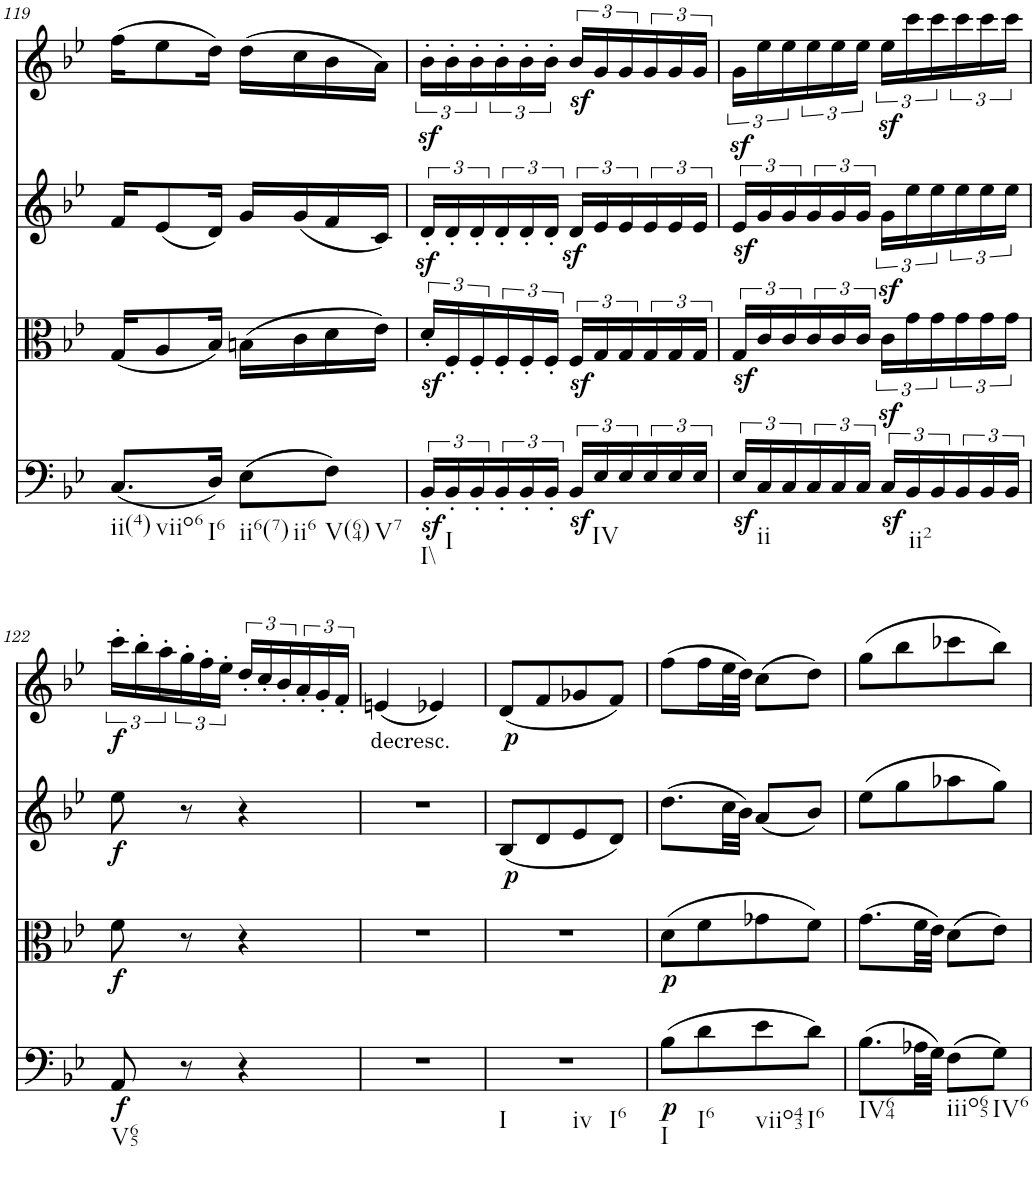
**kern	**dynam	**kern	**dynam	**kern	**dynam	**kern	**dynam
*part4	*part4	*part3	*part3	*part2	*part2	*part1	*part1
*staff4	*staff4	*staff3	*staff3	*staff2	*staff2	*staff1	*staff1
*I"Violoncello	*	*I"Viola	*	*I"Violin II	*	*I"Violin I	*
!!LO:PB:g=z
*clefF4	*	*clefC3	*	*clefG2	*	*clefG2	*
*k[b-e-]	*	*k[b-e-]	*	*k[b-e-]	*	*k[b-e-]	*
*M2/4	*	*M2/4	*	*M2/4	*	*M2/4	*
=119	=119	=119	=119	=119	=119	=119	=119
!LO:TX:b:t=ii(4)	!	!	!	!	!	!	!
!LO:TX:b:t=viio6	!	!	!	!	!	!	!
(8.C/L	.	(16G/KL	.	16f/KL	.	(16ff\KL	.
.	.	8A/	.	(8e-/	.	8ee-\	.
!LO:TX:b:t=I6	!	!	!	!	!	!	!
16D/Jk)	.	16B-/Jk)	.	16d/Jk)	.	16dd\Jk)	.
!LO:TX:b:t=ii6(7)	!	!	!	!	!	!	!
!LO:TX:b:t=ii6	!	!	!	!	!	!	!
(8E-\L	.	(16Bn\LL	.	16g/LL	.	(16dd\LL	.
.	.	16c\	.	(16g/	.	16cc\	.
!LO:TX:b:t=V(64)	!	!	!	!	!	!	!
!LO:TX:b:t=V7	!	!	!	!	!	!	!
8F\J)	.	16d\	.	16f/	.	16b-\	.
.	.	16e-\JJ)	.	16c/JJ)	.	16a\JJ)	.
=120	=120	=120	=120	=120	=120	=120	=120
!LO:TX:b:t=I\\	!	!	!	!	!	!	!
24BB-z<'/LL	.	24dz<'/LL	.	24dz<'/LL	.	24b-z<'\LL	.
!LO:TX:b:t=I	!	!	!	!	!	!	!
24BB-'/	.	24F'/	.	24d'/	.	24b-'\	.
24BB-'/	.	24F'/	.	24d'/	.	24b-'\	.
24BB-'/	.	24F'/	.	24d'/	.	24b-'\	.
24BB-'/	.	24F'/	.	24d'/	.	24b-'\	.
24BB-'/JJ	.	24F'/JJ	.	24d'/JJ	.	24b-'\JJ	.
24BB-z</LL	.	24Fz</LL	.	24dz</LL	.	24b-z</LL	.
!LO:TX:b:t=IV	!	!	!	!	!	!	!
24E-/	.	24G/	.	24e-/	.	24g/	.
24E-/	.	24G/	.	24e-/	.	24g/	.
24E-/	.	24G/	.	24e-/	.	24g/	.
24E-/	.	24G/	.	24e-/	.	24g/	.
24E-/JJ	.	24G/JJ	.	24e-/JJ	.	24g/JJ	.
=121	=121	=121	=121	=121	=121	=121	=121
24E-z</LL	.	24Gz</LL	.	24e-z</LL	.	24gz<\LL	.
!LO:TX:b:t=ii	!	!	!	!	!	!	!
24C/	.	24c/	.	24g/	.	24ee-\	.
24C/	.	24c/	.	24g/	.	24ee-\	.
24C/	.	24c/	.	24g/	.	24ee-\	.
24C/	.	24c/	.	24g/	.	24ee-\	.
24C/JJ	.	24c/JJ	.	24g/JJ	.	24ee-\JJ	.
24Cz</LL	.	24cz<\LL	.	24gz<\LL	.	24ee-z<\LL	.
!LO:TX:b:t=ii2	!	!	!	!	!	!	!
24BB-/	.	24g\	.	24ee-\	.	24ccc\	.
24BB-/	.	24g\	.	24ee-\	.	24ccc\	.
24BB-/	.	24g\	.	24ee-\	.	24ccc\	.
24BB-/	.	24g\	.	24ee-\	.	24ccc\	.
24BB-/JJ	.	24g\JJ	.	24ee-\JJ	.	24ccc\JJ	.
!!LO:LB:g=z
=122	=122	=122	=122	=122	=122	=122	=122
!LO:TX:b:t=V65	!	!	!	!	!	!	!
!	!LO:DY:b	!	!LO:DY:b	!	!LO:DY:b	!	!LO:DY:b
8AA/	f	8f\	f	8ee-\	f	24ccc'\LL	f
.	.	.	.	.	.	24bb-'\	.
.	.	.	.	.	.	24aa'\	.
8r	.	8r	.	8r	.	24gg'\	.
.	.	.	.	.	.	24ff'\	.
.	.	.	.	.	.	24ee-'\JJ	.
4r	.	4r	.	4r	.	24dd'/LL	.
.	.	.	.	.	.	24cc'/	.
.	.	.	.	.	.	24b-'/	.
.	.	.	.	.	.	24a'/	.
.	.	.	.	.	.	24g'/	.
.	.	.	.	.	.	24f'/JJ	.
=123	=123	=123	=123	=123	=123	=123	=123
!	!	!	!	!	!	!LO:TX:b:t=decresc.	!
2r	.	2r	.	2r	.	(4en/	.
.	.	.	.	.	.	4e-X/)	.
=124	=124	=124	=124	=124	=124	=124	=124
!LO:TX:b:t=I	!	!	!	!	!	!	!
!LO:TX:b:t=iv	!	!	!	!	!	!	!
!LO:TX:b:t=I6	!	!	!	!	!	!	!
!	!	!	!	!	!LO:DY:b	!	!LO:DY:b
2r	.	2r	.	(8B-/L	p	(8d/L	p
.	.	.	.	8d/	.	8f/	.
.	.	.	.	8e-/	.	8g-X/	.
.	.	.	.	8d/J)	.	8f/J)	.
=125	=125	=125	=125	=125	=125	=125	=125
!LO:TX:b:t=I	!	!	!	!	!	!	!
!	!LO:DY:b	!	!LO:DY:b	!	!	!	!
(8B-\L	p	(8d\L	p	(8.dd\L	.	(8ff\L	.
!LO:TX:b:t=I6	!	!	!	!	!	!	!
8d\	.	8f\	.	.	.	16ff\L	.
.	.	.	.	32cc\LL	.	32ee-\L	.
.	.	.	.	32b-\JJJ)	.	32dd\JJJ)	.
!LO:TX:b:t=viio43	!	!	!	!	!	!	!
8e-\	.	8g-X\	.	(8a/L	.	(8cc\L	.
!LO:TX:b:t=I6	!	!	!	!	!	!	!
8d\J)	.	8f\J)	.	8b-/J)	.	8dd\J)	.
=126	=126	=126	=126	=126	=126	=126	=126
!LO:TX:b:t=IV64	!	!	!	!	!	!	!
(8.B-\L	.	(8.g\L	.	(8ee-\L	.	(8gg\L	.
.	.	.	.	8gg\	.	8bb-\	.
32A-X\LL	.	32f\LL	.	.	.	.	.
32G\JJJ)	.	32e-\JJJ)	.	.	.	.	.
!LO:TX:b:t=iiio65	!	!	!	!	!	!	!
(8F\L	.	(8d\L	.	8aa-X\	.	8ccc-X\	.
!LO:TX:b:t=IV6	!	!	!	!	!	!	!
8G\J)	.	8e-\J)	.	8gg\J)	.	8bb-\J)	.
=	=	=	=	=	=	=	=
*-	*-	*-	*-	*-	*-	*-	*-
